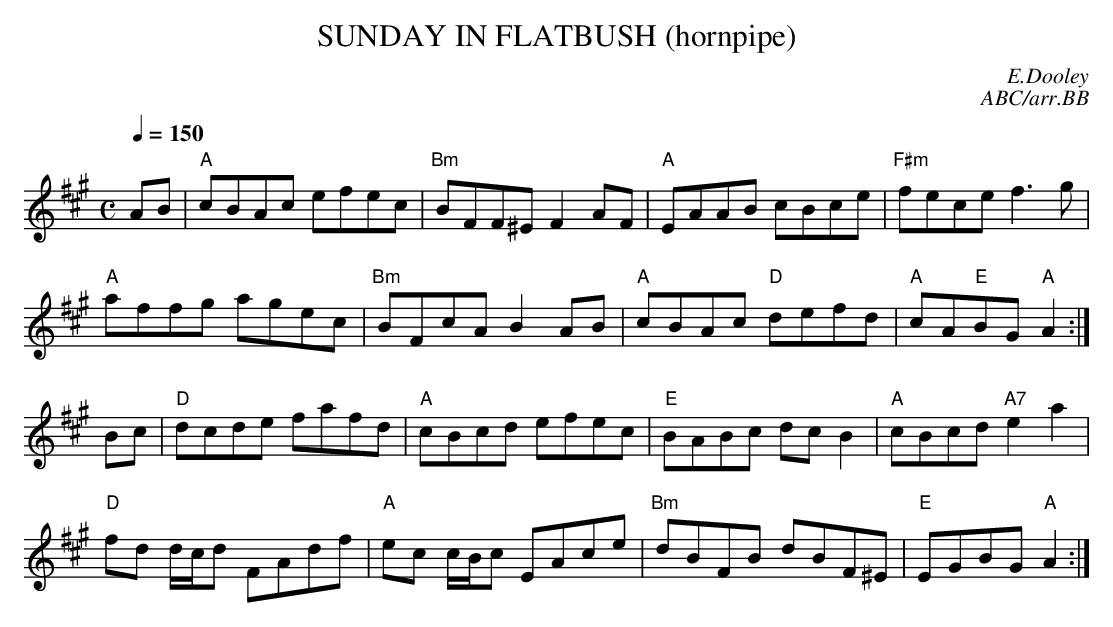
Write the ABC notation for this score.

X:1
T:SUNDAY IN FLATBUSH (hornpipe)
C:E.Dooley
C:ABC/arr.BB
Q:1/4=150
M:C
L:1/8
K:A
AB|"A"cBAc efec|"Bm"BFF^E F2AF|"A"EAAB cBce|"F#m"fece f3g|
"A"affg agec|"Bm"BFcA B2AB|"A"cBAc "D"defd|"A"cA"E"BG "A"A2 :|
Bc|"D"dcde fafd|"A"cBcd efec|"E"BABc dcB2|"A"cBcd "A7"e2a2|
"D"fd d/c/d FAdf|"A"ec c/B/c EAce|"Bm"dBFB dBF^E|"E"EGBG "A"A2 :|
